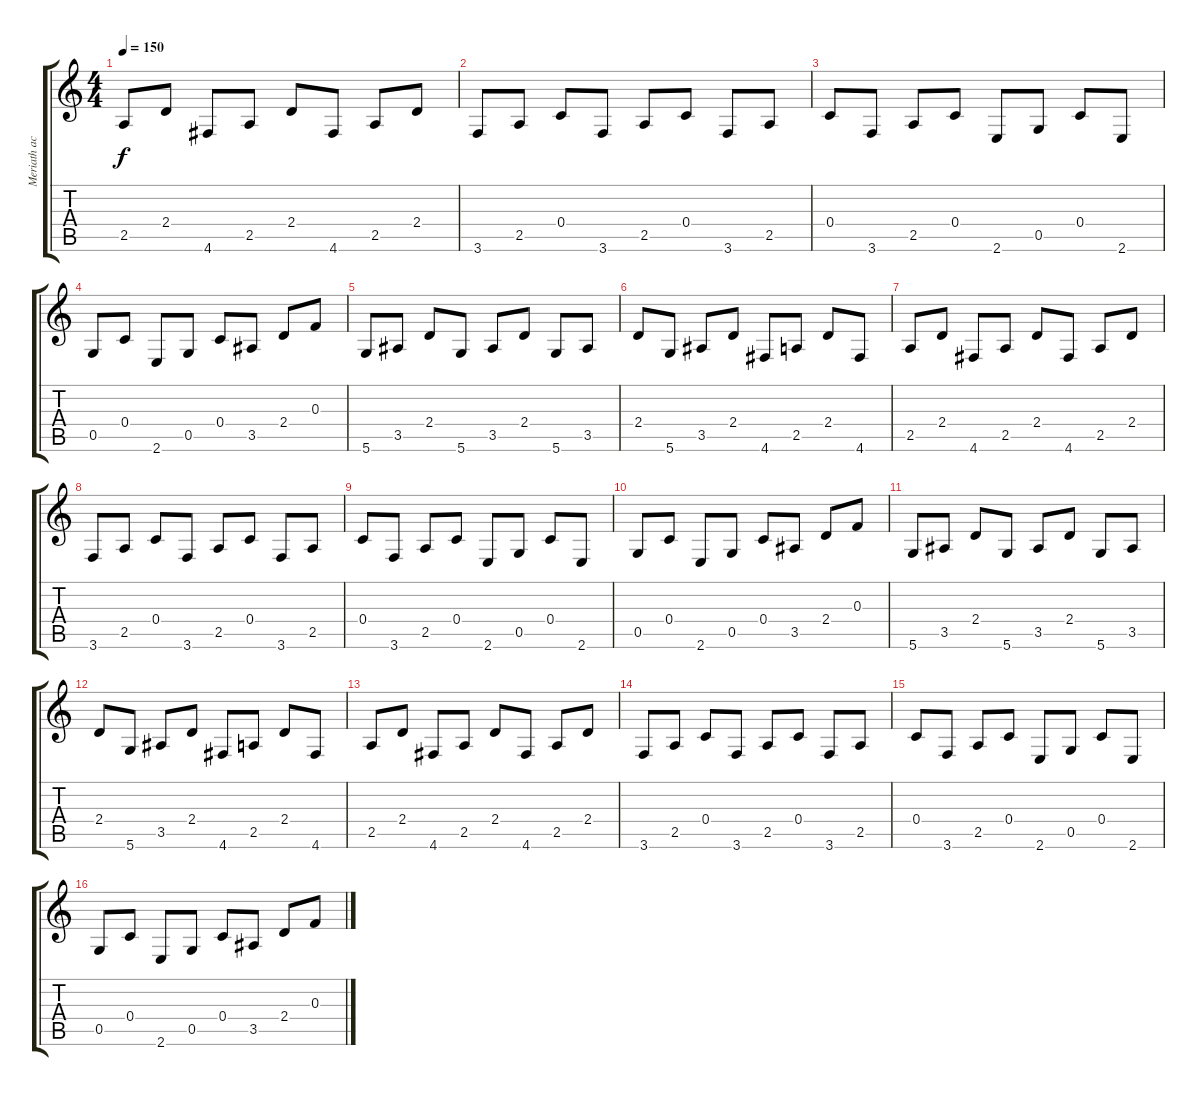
\track ("Meriath acustic" "Meriath ac") {instrument acousticguitarnylon}
\staff {score tabs}
\tuning (D4 A3 F3 C3 G2 D2) {hide}
\ts (4 4)
\tempo 150
\clef g2
\ks c
2.5.8{dy f} 2.4.8 4.6.8 2.5.8 2.4.8 4.6.8 2.5.8 2.4.8 |
3.6.8 2.5.8 0.4.8 3.6.8 2.5.8 0.4.8 3.6.8 2.5.8 |
0.4.8 3.6.8 2.5.8 0.4.8 2.6.8 0.5.8 0.4.8 2.6.8 |
0.5.8 0.4.8 2.6.8 0.5.8 0.4.8 3.5.8 2.4.8 0.3.8 |
5.6.8 3.5.8 2.4.8 5.6.8 3.5.8 2.4.8 5.6.8 3.5.8 |
2.4.8 5.6.8 3.5.8 2.4.8 4.6.8 2.5.8 2.4.8 4.6.8 |
2.5.8 2.4.8 4.6.8 2.5.8 2.4.8 4.6.8 2.5.8 2.4.8 |
3.6.8 2.5.8 0.4.8 3.6.8 2.5.8 0.4.8 3.6.8 2.5.8 |
0.4.8 3.6.8 2.5.8 0.4.8 2.6.8 0.5.8 0.4.8 2.6.8 |
0.5.8 0.4.8 2.6.8 0.5.8 0.4.8 3.5.8 2.4.8 0.3.8 |
5.6.8 3.5.8 2.4.8 5.6.8 3.5.8 2.4.8 5.6.8 3.5.8 |
2.4.8 5.6.8 3.5.8 2.4.8 4.6.8 2.5.8 2.4.8 4.6.8 |
2.5.8 2.4.8 4.6.8 2.5.8 2.4.8 4.6.8 2.5.8 2.4.8 |
3.6.8 2.5.8 0.4.8 3.6.8 2.5.8 0.4.8 3.6.8 2.5.8 |
0.4.8 3.6.8 2.5.8 0.4.8 2.6.8 0.5.8 0.4.8 2.6.8 |
0.5.8 0.4.8 2.6.8 0.5.8 0.4.8 3.5.8 2.4.8 0.3.8
